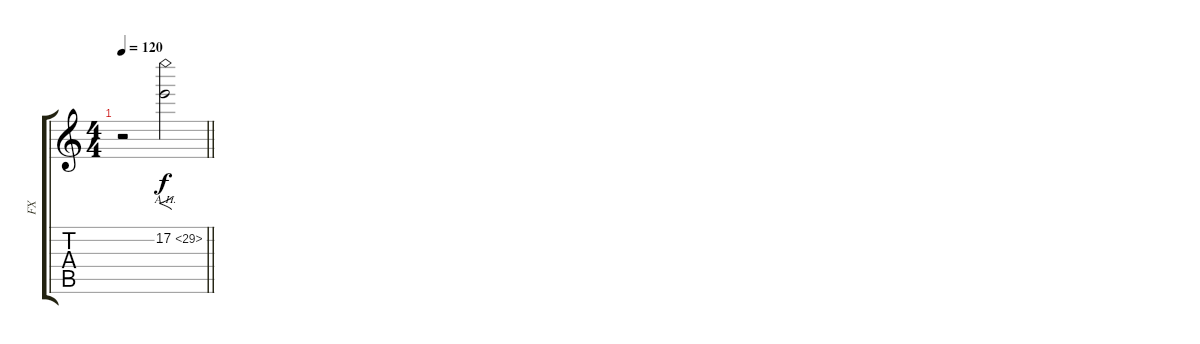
\track ("FX" "FX") {instrument overdrivenguitar}
\staff {score tabs}
\tuning (E4 B3 G3 D3 A2 E2) {hide}
\ts (4 4)
\tempo 120
\clef g2
\barLineRight lightlight
\ks c
r.2{dy f} 17.2{ah 12}.2{f}
